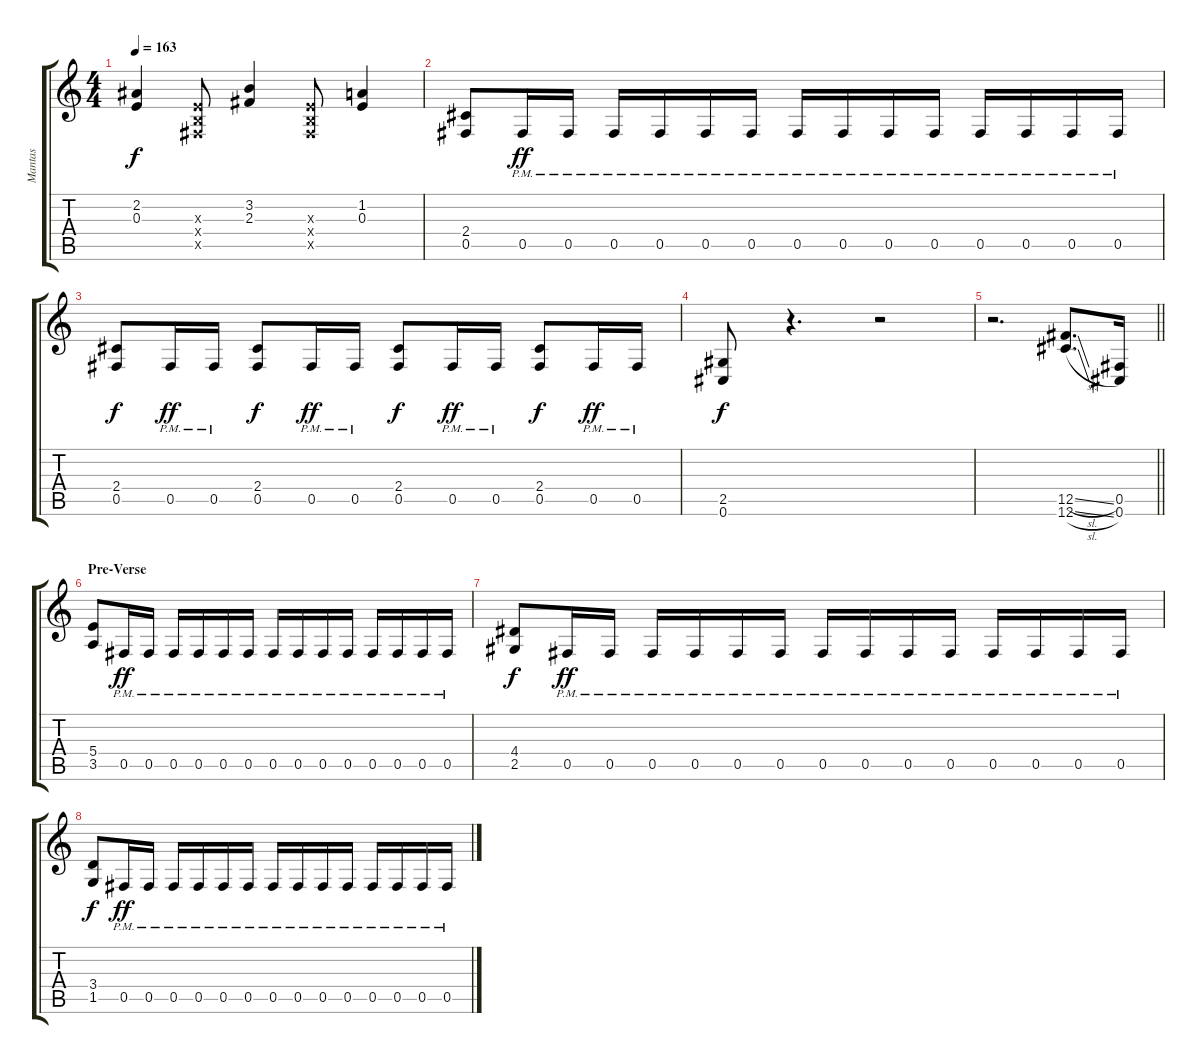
\track ("Mantas" "Mantas") {instrument overdrivenguitar}
\staff {score tabs}
\tuning (Db4 Ab3 E3 B2 Gb2 Db2) {hide}
\ts (4 4)
\tempo 163
\clef g2
\ks c
(2.2 0.3).4{dy f} (0.3{x} 0.4{x} 0.5{x}).8 (3.2 2.3).4 (0.3{x} 0.4{x} 0.5{x}).8 (1.2 0.3).4 |
(2.4 0.5).8 0.5{pm}.16{dy ff} 0.5{pm}.16 0.5{pm}.16 0.5{pm}.16 0.5{pm}.16 0.5{pm}.16 0.5{pm}.16 0.5{pm}.16 0.5{pm}.16 0.5{pm}.16 0.5{pm}.16 0.5{pm}.16 0.5{pm}.16 0.5{pm}.16 |
(2.4 0.5).8{dy f} 0.5{pm}.16{dy ff} 0.5{pm}.16 (2.4 0.5).8{dy f} 0.5{pm}.16{dy ff} 0.5{pm}.16 (2.4 0.5).8{dy f} 0.5{pm}.16{dy ff} 0.5{pm}.16 (2.4 0.5).8{dy f} 0.5{pm}.16{dy ff} 0.5{pm}.16 |
(2.5 0.6).8{dy f} r.4{d} r.2 |
\barLineRight lightlight
r.2{d} (12.5{sl} 12.6{sl}).8{d} (0.5 0.6).16 |
\section ("" "Pre-Verse")
(5.4 3.5).8 0.5{pm}.16{dy ff} 0.5{pm}.16 0.5{pm}.16 0.5{pm}.16 0.5{pm}.16 0.5{pm}.16 0.5{pm}.16 0.5{pm}.16 0.5{pm}.16 0.5{pm}.16 0.5{pm}.16 0.5{pm}.16 0.5{pm}.16 0.5{pm}.16 |
(4.4 2.5).8{dy f} 0.5{pm}.16{dy ff} 0.5{pm}.16 0.5{pm}.16 0.5{pm}.16 0.5{pm}.16 0.5{pm}.16 0.5{pm}.16 0.5{pm}.16 0.5{pm}.16 0.5{pm}.16 0.5{pm}.16 0.5{pm}.16 0.5{pm}.16 0.5{pm}.16 |
(3.4 1.5).8{dy f} 0.5{pm}.16{dy ff} 0.5{pm}.16 0.5{pm}.16 0.5{pm}.16 0.5{pm}.16 0.5{pm}.16 0.5{pm}.16 0.5{pm}.16 0.5{pm}.16 0.5{pm}.16 0.5{pm}.16 0.5{pm}.16 0.5{pm}.16 0.5{pm}.16
